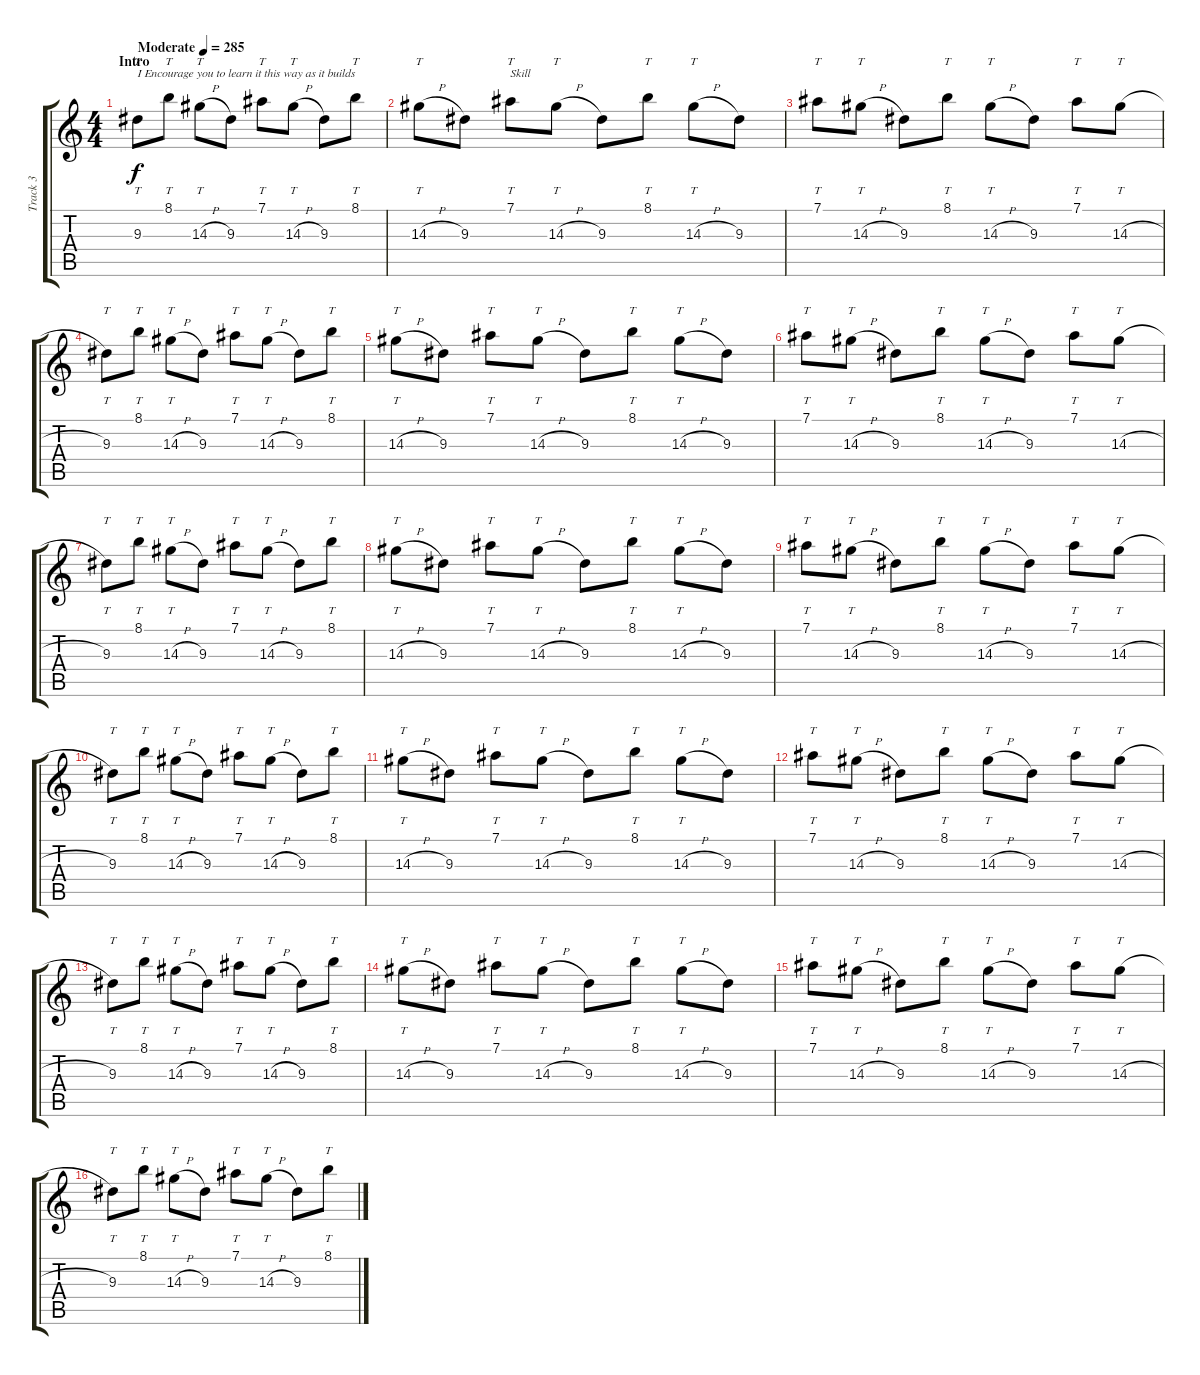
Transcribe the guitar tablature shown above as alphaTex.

\track ("Track 3" "Track 3") {instrument distortionguitar}
\staff {score tabs}
\tuning (Eb4 Bb3 Gb3 Db3 Ab2 Db2) {hide}
\ts (4 4)
\section ("" "Intro")
\tempo (285 "Moderate")
\clef g2
\ks c
9.3.8{tt txt "I Encourage you to learn it this way as it builds" dy f instrument distortionguitar} 8.1.8{tt} 14.3{h}.8{tt} 9.3.8 7.1.8{tt} 14.3{h}.8{tt} 9.3.8 8.1.8{tt} |
14.3{h}.8{tt} 9.3.8 7.1.8{tt txt "Skill"} 14.3{h}.8{tt} 9.3.8 8.1.8{tt} 14.3{h}.8{tt} 9.3.8 |
7.1.8{tt} 14.3{h}.8{tt} 9.3.8 8.1.8{tt} 14.3{h}.8{tt} 9.3.8 7.1.8{tt} 14.3{h}.8{tt} |
9.3.8{tt} 8.1.8{tt} 14.3{h}.8{tt} 9.3.8 7.1.8{tt} 14.3{h}.8{tt} 9.3.8 8.1.8{tt} |
14.3{h}.8{tt} 9.3.8 7.1.8{tt} 14.3{h}.8{tt} 9.3.8 8.1.8{tt} 14.3{h}.8{tt} 9.3.8 |
7.1.8{tt} 14.3{h}.8{tt} 9.3.8 8.1.8{tt} 14.3{h}.8{tt} 9.3.8 7.1.8{tt} 14.3{h}.8{tt} |
9.3.8{tt} 8.1.8{tt} 14.3{h}.8{tt} 9.3.8 7.1.8{tt} 14.3{h}.8{tt} 9.3.8 8.1.8{tt} |
14.3{h}.8{tt} 9.3.8 7.1.8{tt} 14.3{h}.8{tt} 9.3.8 8.1.8{tt} 14.3{h}.8{tt} 9.3.8 |
7.1.8{tt} 14.3{h}.8{tt} 9.3.8 8.1.8{tt} 14.3{h}.8{tt} 9.3.8 7.1.8{tt} 14.3{h}.8{tt} |
9.3.8{tt} 8.1.8{tt} 14.3{h}.8{tt} 9.3.8 7.1.8{tt} 14.3{h}.8{tt} 9.3.8 8.1.8{tt} |
14.3{h}.8{tt} 9.3.8 7.1.8{tt} 14.3{h}.8{tt} 9.3.8 8.1.8{tt} 14.3{h}.8{tt} 9.3.8 |
7.1.8{tt} 14.3{h}.8{tt} 9.3.8 8.1.8{tt} 14.3{h}.8{tt} 9.3.8 7.1.8{tt} 14.3{h}.8{tt} |
9.3.8{tt} 8.1.8{tt} 14.3{h}.8{tt} 9.3.8 7.1.8{tt} 14.3{h}.8{tt} 9.3.8 8.1.8{tt} |
14.3{h}.8{tt} 9.3.8 7.1.8{tt} 14.3{h}.8{tt} 9.3.8 8.1.8{tt} 14.3{h}.8{tt} 9.3.8 |
7.1.8{tt} 14.3{h}.8{tt} 9.3.8 8.1.8{tt} 14.3{h}.8{tt} 9.3.8 7.1.8{tt} 14.3{h}.8{tt} |
9.3.8{tt} 8.1.8{tt} 14.3{h}.8{tt} 9.3.8 7.1.8{tt} 14.3{h}.8{tt} 9.3.8 8.1.8{tt}
